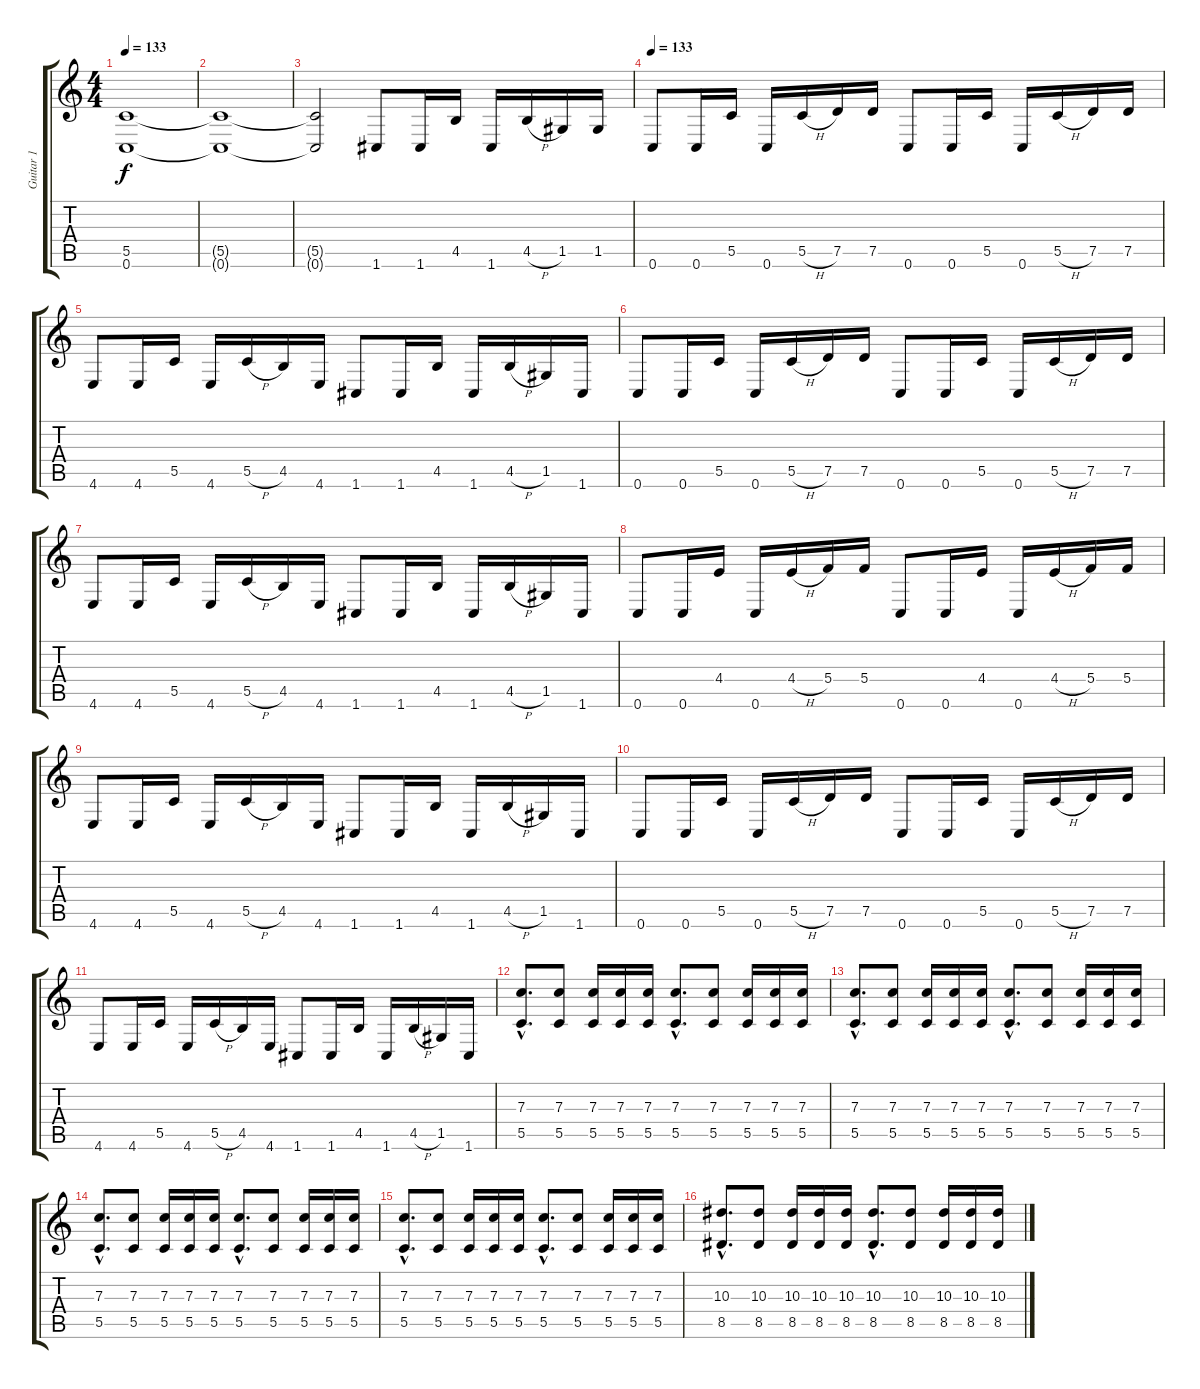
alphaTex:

\track ("Guitar 1" "Guitar 1") {instrument distortionguitar}
\staff {score tabs}
\tuning (D4 A3 F3 C3 G2 C2) {hide}
\ts (4 4)
\tempo 133
\clef g2
\ks c
(5.5 0.6).1{dy f} |
(5.5{t} 0.6{t}).1 |
(5.5{t} 0.6{t}).2 1.6.8 1.6.16 4.5.16 1.6.16 4.5{h}.16 1.5.16 1.5.16 |
\tempo 133
0.6.8 0.6.16 5.5.16 0.6.16 5.5{h}.16 7.5.16 7.5.16 0.6.8 0.6.16 5.5.16 0.6.16 5.5{h}.16 7.5.16 7.5.16 |
4.6.8 4.6.16 5.5.16 4.6.16 5.5{h}.16 4.5.16 4.6.16 1.6.8 1.6.16 4.5.16 1.6.16 4.5{h}.16 1.5.16 1.6.16 |
0.6.8 0.6.16 5.5.16 0.6.16 5.5{h}.16 7.5.16 7.5.16 0.6.8 0.6.16 5.5.16 0.6.16 5.5{h}.16 7.5.16 7.5.16 |
4.6.8 4.6.16 5.5.16 4.6.16 5.5{h}.16 4.5.16 4.6.16 1.6.8 1.6.16 4.5.16 1.6.16 4.5{h}.16 1.5.16 1.6.16 |
0.6.8 0.6.16 4.4.16 0.6.16 4.4{h}.16 5.4.16 5.4.16 0.6.8 0.6.16 4.4.16 0.6.16 4.4{h}.16 5.4.16 5.4.16 |
4.6.8 4.6.16 5.5.16 4.6.16 5.5{h}.16 4.5.16 4.6.16 1.6.8 1.6.16 4.5.16 1.6.16 4.5{h}.16 1.5.16 1.6.16 |
0.6.8 0.6.16 5.5.16 0.6.16 5.5{h}.16 7.5.16 7.5.16 0.6.8 0.6.16 5.5.16 0.6.16 5.5{h}.16 7.5.16 7.5.16 |
4.6.8 4.6.16 5.5.16 4.6.16 5.5{h}.16 4.5.16 4.6.16 1.6.8 1.6.16 4.5.16 1.6.16 4.5{h}.16 1.5.16 1.6.16 |
(7.3{hac} 5.5{hac}).8{d} (7.3 5.5).8 (7.3 5.5).16 (7.3 5.5).16 (7.3 5.5).16 (7.3{hac} 5.5{hac}).8{d} (7.3 5.5).8 (7.3 5.5).16 (7.3 5.5).16 (7.3 5.5).16 |
(7.3{hac} 5.5{hac}).8{d} (7.3 5.5).8 (7.3 5.5).16 (7.3 5.5).16 (7.3 5.5).16 (7.3{hac} 5.5{hac}).8{d} (7.3 5.5).8 (7.3 5.5).16 (7.3 5.5).16 (7.3 5.5).16 |
(7.3{hac} 5.5{hac}).8{d} (7.3 5.5).8 (7.3 5.5).16 (7.3 5.5).16 (7.3 5.5).16 (7.3{hac} 5.5{hac}).8{d} (7.3 5.5).8 (7.3 5.5).16 (7.3 5.5).16 (7.3 5.5).16 |
(7.3{hac} 5.5{hac}).8{d} (7.3 5.5).8 (7.3 5.5).16 (7.3 5.5).16 (7.3 5.5).16 (7.3{hac} 5.5{hac}).8{d} (7.3 5.5).8 (7.3 5.5).16 (7.3 5.5).16 (7.3 5.5).16 |
(10.3{hac} 8.5{hac}).8{d} (10.3 8.5).8 (10.3 8.5).16 (10.3 8.5).16 (10.3 8.5).16 (10.3{hac} 8.5{hac}).8{d} (10.3 8.5).8 (10.3 8.5).16 (10.3 8.5).16 (10.3 8.5).16
